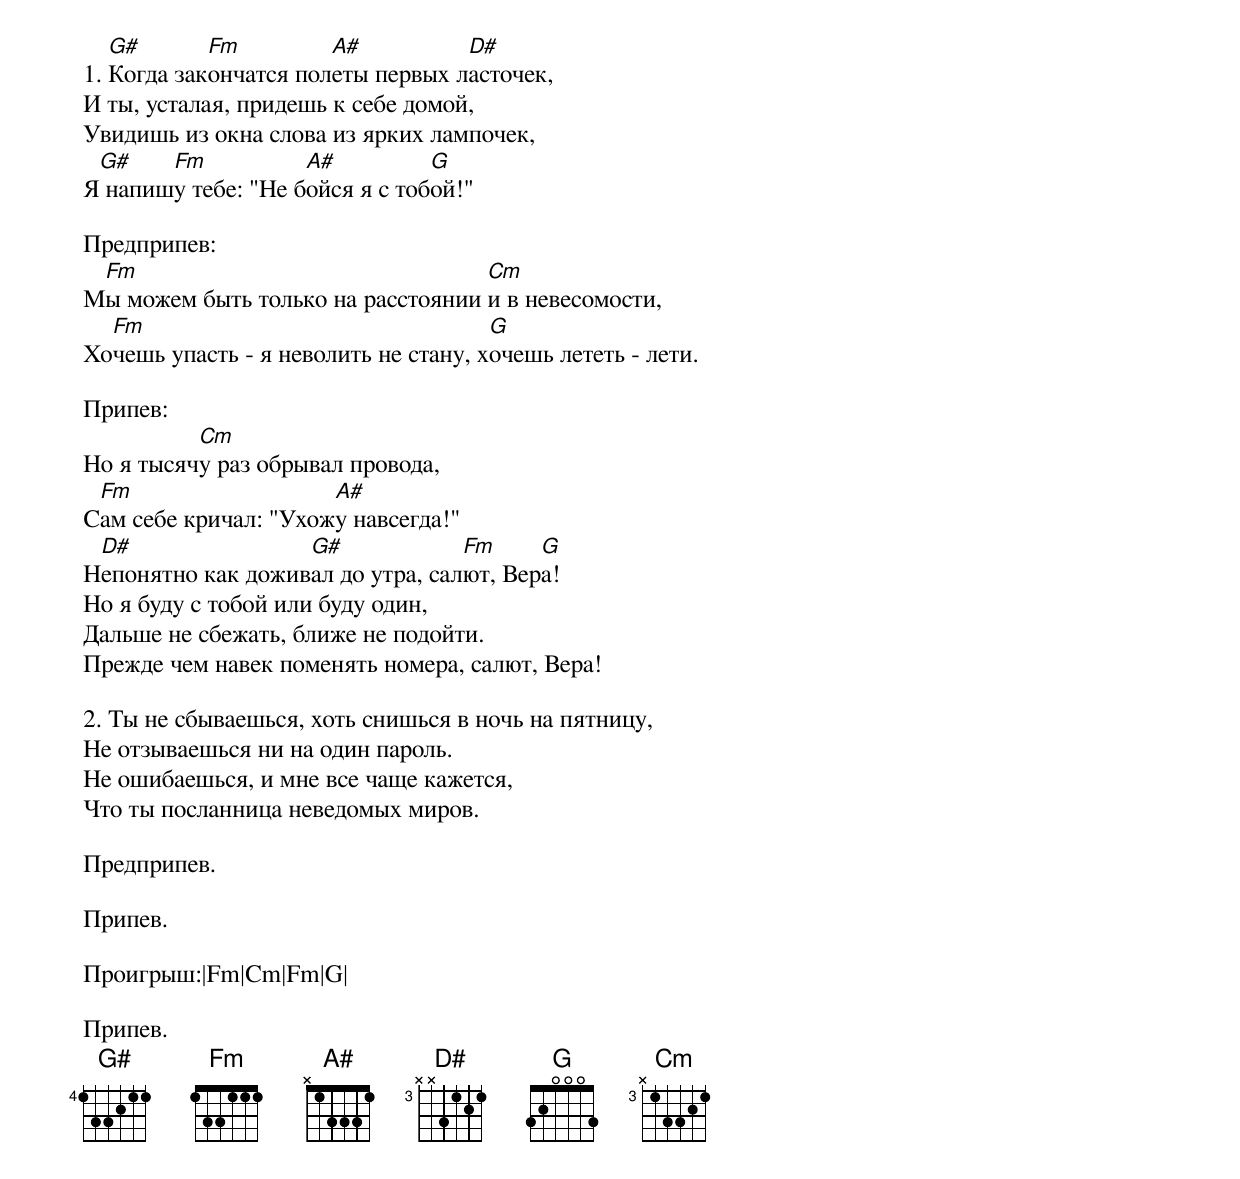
   G#       Fm         A#          D#
1. Когда закончатся полеты первых ласточек,
И ты, усталая, придешь к себе домой,
Увидишь из окна слова из ярких лампочек,
 G#    Fm           A#          G
Я напишу тебе: "Не бойся я с тобой!"

Предприпев:
 Fm                                Cm
Мы можем быть только на расстоянии и в невесомости,
  Fm                                  G
Хочешь упасть - я неволить не стану, хочешь лететь - лети.

Припев:
	  Cm
Но я тысячу раз обрывал провода,
 Fm                   A#
Сам себе кричал: "Ухожу навсегда!"
 D#                G#             Fm     G
Непонятно как доживал до утра, салют, Вера!
Но я буду с тобой или буду один,
Дальше не сбежать, ближе не подойти.
Прежде чем навек поменять номера, салют, Вера!

2. Ты не сбываешься, хоть снишься в ночь на пятницу,
Не отзываешься ни на один пароль.
Не ошибаешься, и мне все чаще кажется,
Что ты посланница неведомых миров.

Предприпев.

Припев.

Проигрыш:|Fm|Cm|Fm|G|

Припев.
